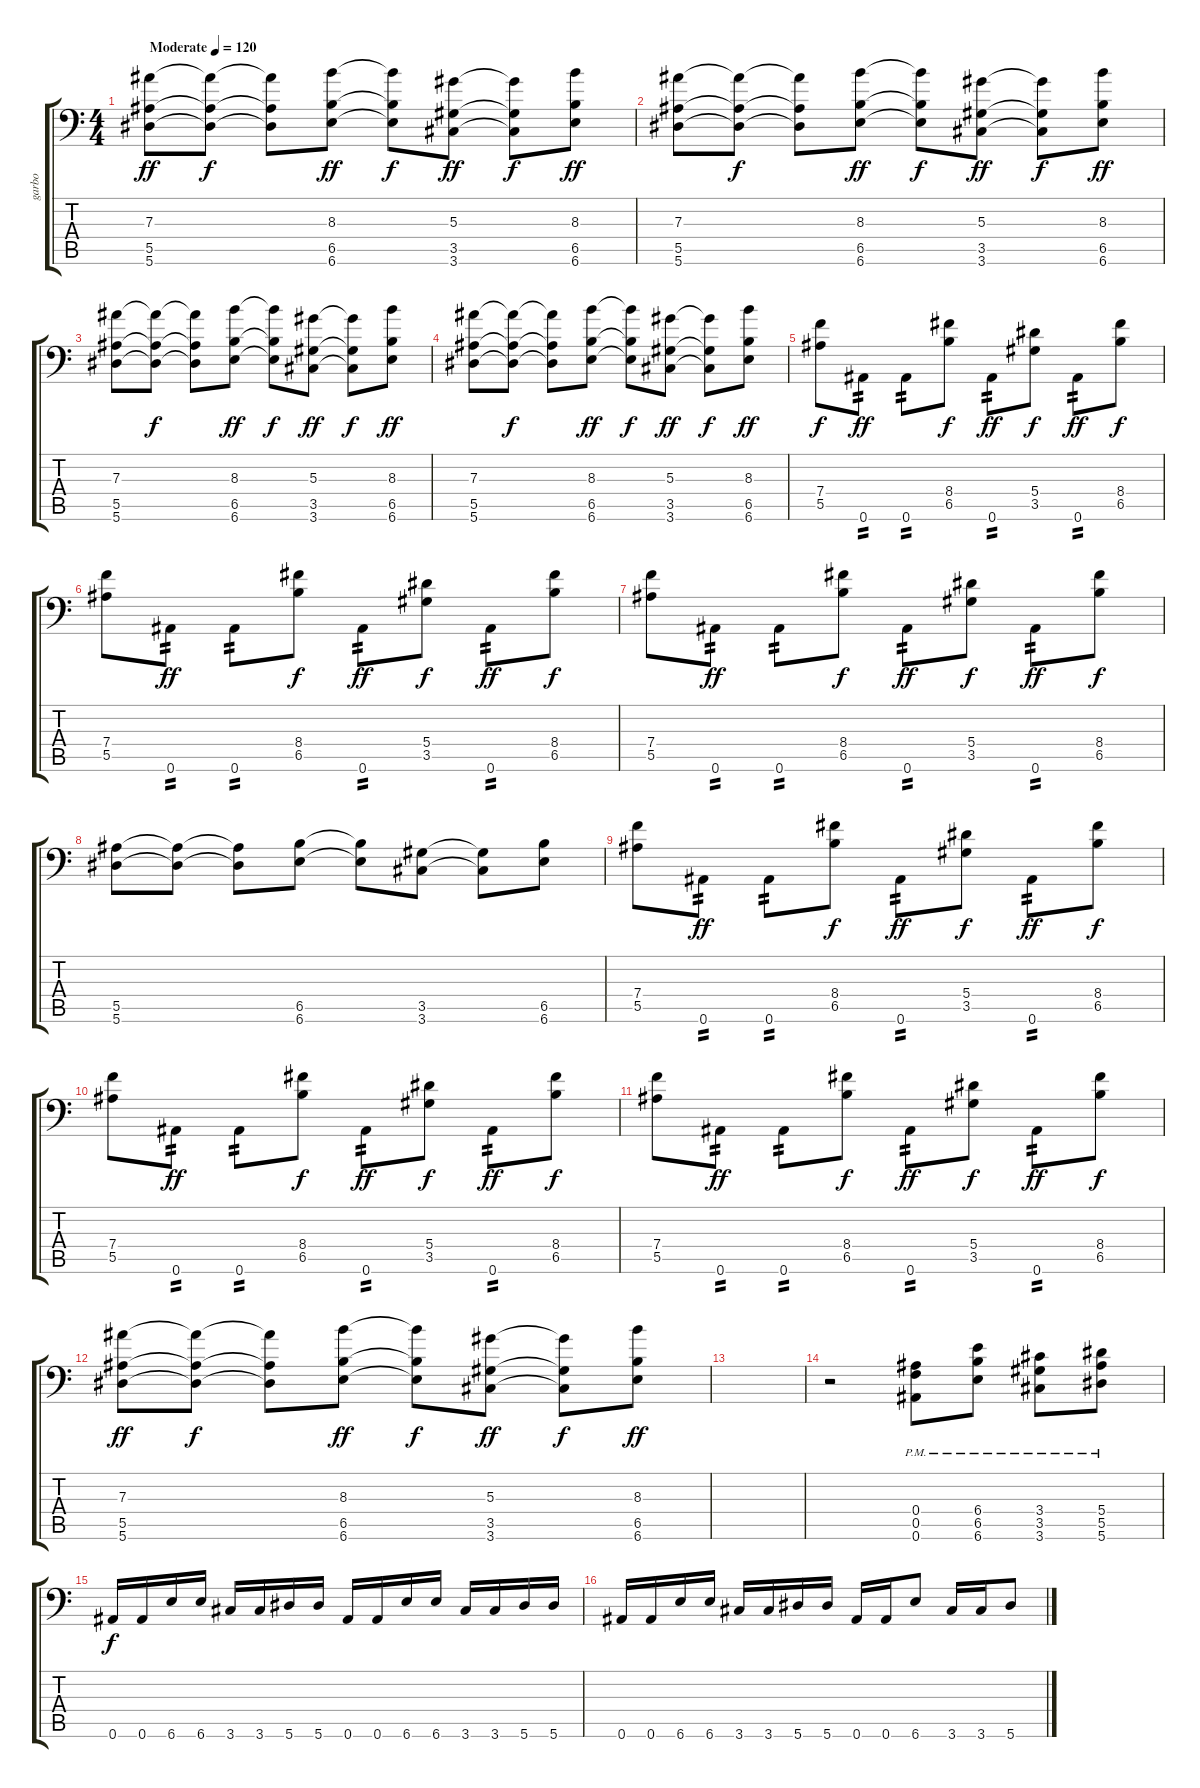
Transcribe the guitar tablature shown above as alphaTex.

\track ("garbo" "garbo") {instrument overdrivenguitar}
\staff {score tabs}
\tuning (C4 G3 Eb3 Bb2 F2 Bb1) {hide}
\ts (4 4)
\tempo (120 "Moderate")
\clef f4
\ks c
(7.3 5.5 5.6).8{dy ff instrument overdrivenguitar} (7.3{t} 5.5{t} 5.6{t}).8{dy f} (7.3{t} 5.5{t} 5.6{t}).8 (8.3 6.5 6.6).8{dy ff} (8.3{t} 6.5{t} 6.6{t}).8{dy f} (5.3 3.5 3.6).8{dy ff} (5.3{t} 3.5{t} 3.6{t}).8{dy f} (8.3 6.5 6.6).8{dy ff} |
(7.3 5.5 5.6).8 (7.3{t} 5.5{t} 5.6{t}).8{dy f} (7.3{t} 5.5{t} 5.6{t}).8 (8.3 6.5 6.6).8{dy ff} (8.3{t} 6.5{t} 6.6{t}).8{dy f} (5.3 3.5 3.6).8{dy ff} (5.3{t} 3.5{t} 3.6{t}).8{dy f} (8.3 6.5 6.6).8{dy ff} |
(7.3 5.5 5.6).8 (7.3{t} 5.5{t} 5.6{t}).8{dy f} (7.3{t} 5.5{t} 5.6{t}).8 (8.3 6.5 6.6).8{dy ff} (8.3{t} 6.5{t} 6.6{t}).8{dy f} (5.3 3.5 3.6).8{dy ff} (5.3{t} 3.5{t} 3.6{t}).8{dy f} (8.3 6.5 6.6).8{dy ff} |
(7.3 5.5 5.6).8 (7.3{t} 5.5{t} 5.6{t}).8{dy f} (7.3{t} 5.5{t} 5.6{t}).8 (8.3 6.5 6.6).8{dy ff} (8.3{t} 6.5{t} 6.6{t}).8{dy f} (5.3 3.5 3.6).8{dy ff} (5.3{t} 3.5{t} 3.6{t}).8{dy f} (8.3 6.5 6.6).8{dy ff} |
(7.4 5.5).8{dy f} 0.6.8{tp 2 dy ff} 0.6.8{tp 2} (8.4 6.5).8{dy f} 0.6.8{tp 2 dy ff} (5.4 3.5).8{dy f} 0.6.8{tp 2 dy ff} (8.4 6.5).8{dy f} |
(7.4 5.5).8 0.6.8{tp 2 dy ff} 0.6.8{tp 2} (8.4 6.5).8{dy f} 0.6.8{tp 2 dy ff} (5.4 3.5).8{dy f} 0.6.8{tp 2 dy ff} (8.4 6.5).8{dy f} |
(7.4 5.5).8 0.6.8{tp 2 dy ff} 0.6.8{tp 2} (8.4 6.5).8{dy f} 0.6.8{tp 2 dy ff} (5.4 3.5).8{dy f} 0.6.8{tp 2 dy ff} (8.4 6.5).8{dy f} |
(5.5 5.6).8 (5.5{t} 5.6{t}).8 (5.5{t} 5.6{t}).8 (6.5 6.6).8 (6.5{t} 6.6{t}).8 (3.5 3.6).8 (3.5{t} 3.6{t}).8 (6.5 6.6).8 |
(7.4 5.5).8 0.6.8{tp 2 dy ff} 0.6.8{tp 2} (8.4 6.5).8{dy f} 0.6.8{tp 2 dy ff} (5.4 3.5).8{dy f} 0.6.8{tp 2 dy ff} (8.4 6.5).8{dy f} |
(7.4 5.5).8 0.6.8{tp 2 dy ff} 0.6.8{tp 2} (8.4 6.5).8{dy f} 0.6.8{tp 2 dy ff} (5.4 3.5).8{dy f} 0.6.8{tp 2 dy ff} (8.4 6.5).8{dy f} |
(7.4 5.5).8 0.6.8{tp 2 dy ff} 0.6.8{tp 2} (8.4 6.5).8{dy f} 0.6.8{tp 2 dy ff} (5.4 3.5).8{dy f} 0.6.8{tp 2 dy ff} (8.4 6.5).8{dy f} |
(7.3 5.5 5.6).8{dy ff} (7.3{t} 5.5{t} 5.6{t}).8{dy f} (7.3{t} 5.5{t} 5.6{t}).8 (8.3 6.5 6.6).8{dy ff} (8.3{t} 6.5{t} 6.6{t}).8{dy f} (5.3 3.5 3.6).8{dy ff} (5.3{t} 3.5{t} 3.6{t}).8{dy f} (8.3 6.5 6.6).8{dy ff} |
|
r.2 (0.4{pm} 0.5{pm} 0.6{pm}).8 (6.4{pm} 6.5{pm} 6.6{pm}).8 (3.4{pm} 3.5{pm} 3.6{pm}).8 (5.4{pm} 5.5{pm} 5.6{pm}).8 |
0.6.16{dy f} 0.6.16 6.6.16 6.6.16 3.6.16 3.6.16 5.6.16 5.6.16 0.6.16 0.6.16 6.6.16 6.6.16 3.6.16 3.6.16 5.6.16 5.6.16 |
0.6.16 0.6.16 6.6.16 6.6.16 3.6.16 3.6.16 5.6.16 5.6.16 0.6.16 0.6.16 6.6.8 3.6.16 3.6.16 5.6.8
